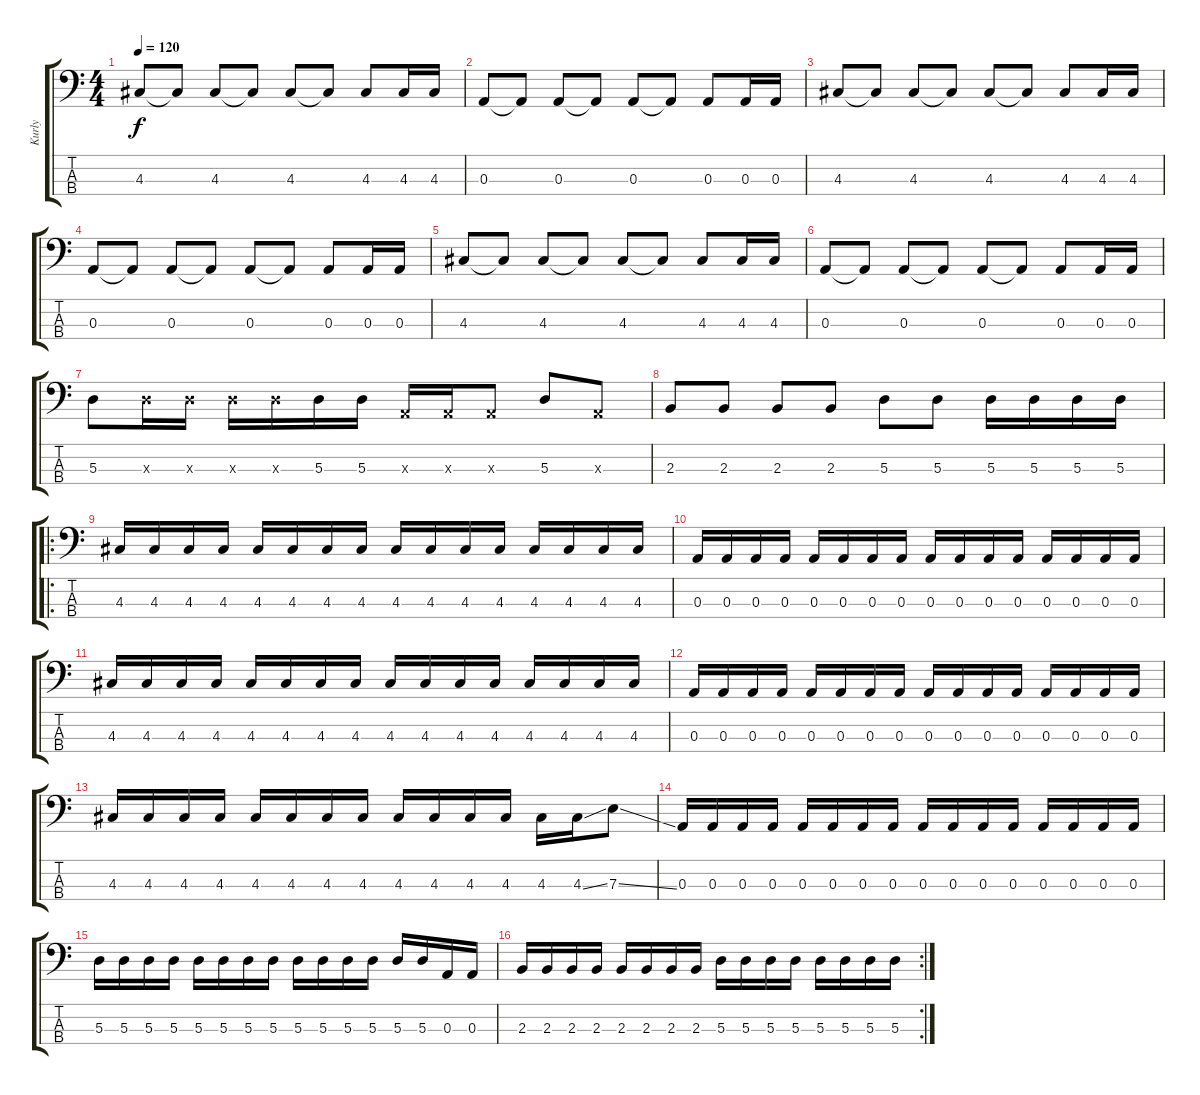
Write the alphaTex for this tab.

\track ("Kurly" "Kurly") {instrument electricbassfinger}
\staff {score tabs}
\tuning (G2 D2 A1 E1) {hide}
\ts (4 4)
\tempo 120
\clef f4
\ks c
4.3.8{dy f} 4.3{t}.8 4.3.8 4.3{t}.8 4.3.8 4.3{t}.8 4.3.8 4.3.16 4.3.16 |
0.3.8 0.3{t}.8 0.3.8 0.3{t}.8 0.3.8 0.3{t}.8 0.3.8 0.3.16 0.3.16 |
4.3.8 4.3{t}.8 4.3.8 4.3{t}.8 4.3.8 4.3{t}.8 4.3.8 4.3.16 4.3.16 |
0.3.8 0.3{t}.8 0.3.8 0.3{t}.8 0.3.8 0.3{t}.8 0.3.8 0.3.16 0.3.16 |
4.3.8 4.3{t}.8 4.3.8 4.3{t}.8 4.3.8 4.3{t}.8 4.3.8 4.3.16 4.3.16 |
0.3.8 0.3{t}.8 0.3.8 0.3{t}.8 0.3.8 0.3{t}.8 0.3.8 0.3.16 0.3.16 |
5.3.8 5.3{x}.16 5.3{x}.16 5.3{x}.16 5.3{x}.16 5.3.16 5.3.16 0.3{x}.16 0.3{x}.16 0.3{x}.8 5.3.8 0.3{x}.8 |
2.3.8 2.3.8 2.3.8 2.3.8 5.3.8 5.3.8 5.3.16 5.3.16 5.3.16 5.3.16 |
\ro
4.3.16 4.3.16 4.3.16 4.3.16 4.3.16 4.3.16 4.3.16 4.3.16 4.3.16 4.3.16 4.3.16 4.3.16 4.3.16 4.3.16 4.3.16 4.3.16 |
0.3.16 0.3.16 0.3.16 0.3.16 0.3.16 0.3.16 0.3.16 0.3.16 0.3.16 0.3.16 0.3.16 0.3.16 0.3.16 0.3.16 0.3.16 0.3.16 |
4.3.16 4.3.16 4.3.16 4.3.16 4.3.16 4.3.16 4.3.16 4.3.16 4.3.16 4.3.16 4.3.16 4.3.16 4.3.16 4.3.16 4.3.16 4.3.16 |
0.3.16 0.3.16 0.3.16 0.3.16 0.3.16 0.3.16 0.3.16 0.3.16 0.3.16 0.3.16 0.3.16 0.3.16 0.3.16 0.3.16 0.3.16 0.3.16 |
4.3.16 4.3.16 4.3.16 4.3.16 4.3.16 4.3.16 4.3.16 4.3.16 4.3.16 4.3.16 4.3.16 4.3.16 4.3.16 4.3{ss}.16 7.3{ss}.8 |
0.3.16 0.3.16 0.3.16 0.3.16 0.3.16 0.3.16 0.3.16 0.3.16 0.3.16 0.3.16 0.3.16 0.3.16 0.3.16 0.3.16 0.3.16 0.3.16 |
5.3.16 5.3.16 5.3.16 5.3.16 5.3.16 5.3.16 5.3.16 5.3.16 5.3.16 5.3.16 5.3.16 5.3.16 5.3.16 5.3.16 0.3.16 0.3.16 |
\rc 2
2.3.16 2.3.16 2.3.16 2.3.16 2.3.16 2.3.16 2.3.16 2.3.16 5.3.16 5.3.16 5.3.16 5.3.16 5.3.16 5.3.16 5.3.16 5.3.16
